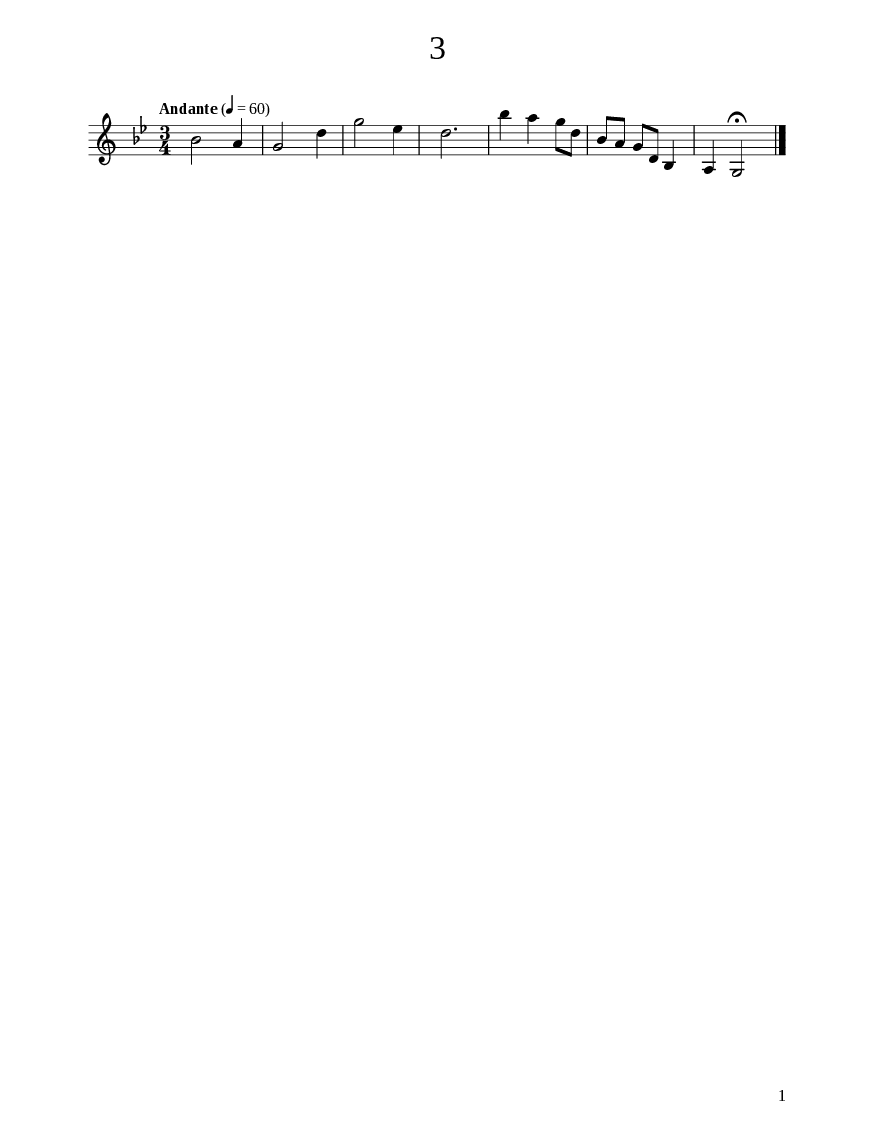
\version "2.22.1"

% include paper part and global functions
\include "include/globals.ily"

\bookpart {
  \include "include/bookpart-paper.ily"
  \score {
    \include "include/score-layout.ily"

    \new Voice \absolute {
      \clef treble
      \key bes \major
      \time 3/4
      \tempoFunc "Andante" 4 "60"
      \autoBeamOff
       bes'2  a'4 | % 24
      g'2  d''4 | % 25
      g''2  es''4 | % 26
      d''2. | % 27
      bes''4  a''4  g''8 [  d''8 ] | % 28
      bes'8 [  a'8 ]  g'8 [  d'8 ]
      bes4 | % 29
      a4  g2 ^\fermata \bar "|."
      \break |
    
    }

    \addlyrics {}
    \addlyrics {}

    \header {
      title = \titleFunc "3" ""
    }

    \midi{}

  } % score



  % include foreign translation(s) of the song
  % \include "lyrics_de/000_empty_template_lyrics_de.ly"

} % bookpart

% Più mosso
%
